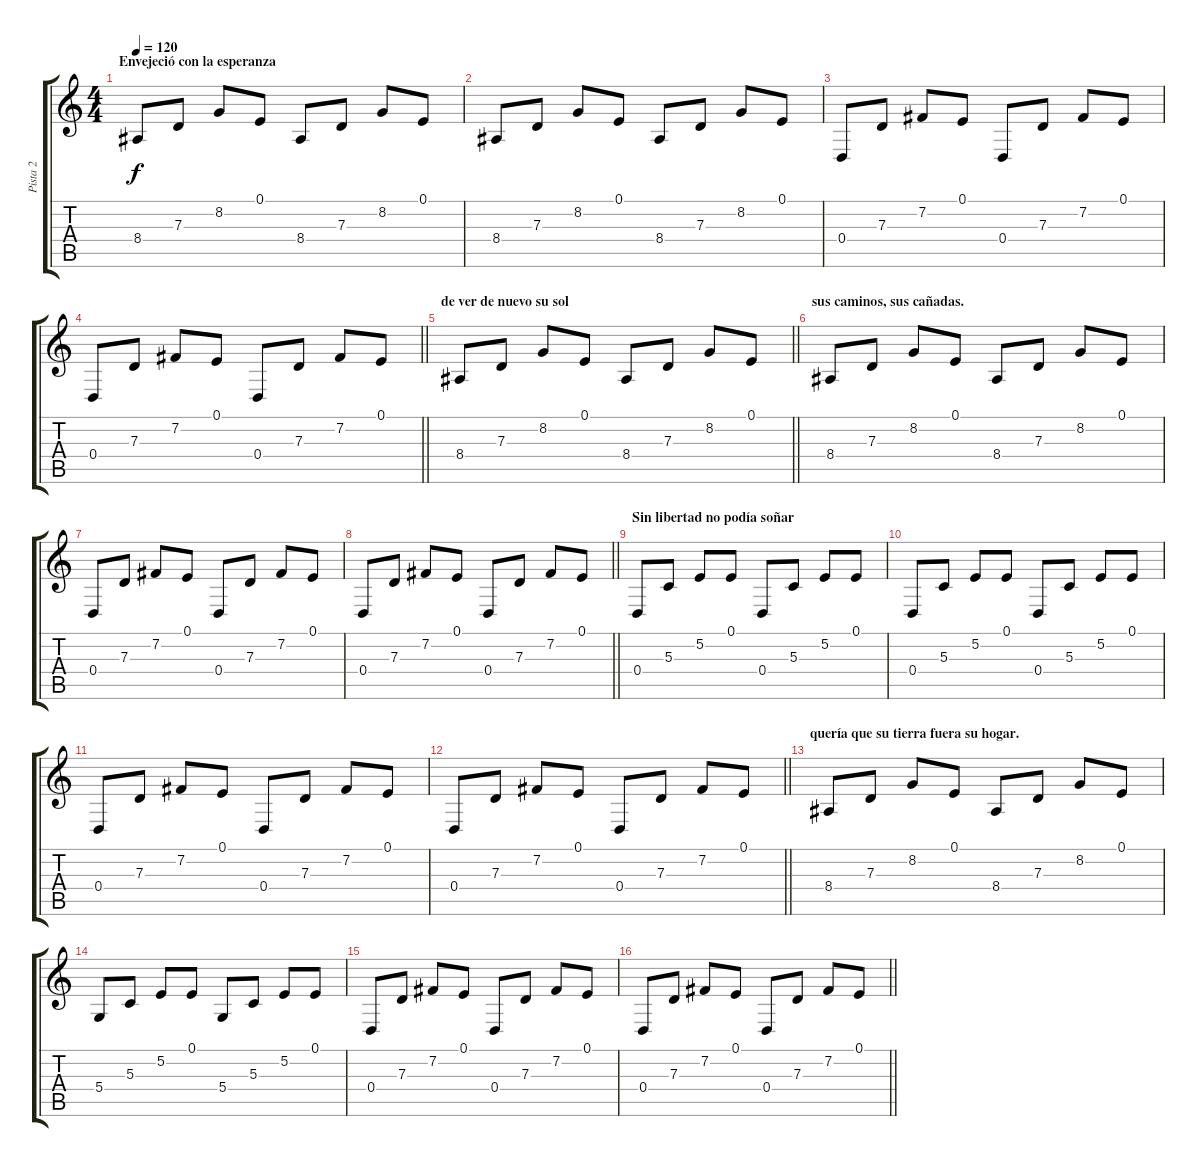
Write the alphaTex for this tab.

\track ("Pista 2" "Pista 2") {instrument tremolostrings}
\staff {score tabs}
\tuning (E4 B3 G3 D3 A2 E2) {hide}
\ts (4 4)
\section ("" "Envejeció con la esperanza ")
\tempo 120
\clef g2
\ks c
8.4.8{dy f} 7.3.8 8.2.8 0.1.8 8.4.8 7.3.8 8.2.8 0.1.8 |
8.4.8 7.3.8 8.2.8 0.1.8 8.4.8 7.3.8 8.2.8 0.1.8 |
0.4.8 7.3.8 7.2.8 0.1.8 0.4.8 7.3.8 7.2.8 0.1.8 |
\barLineRight lightlight
0.4.8 7.3.8 7.2.8 0.1.8 0.4.8 7.3.8 7.2.8 0.1.8 |
\section ("" "de ver de nuevo su sol ")
\barLineRight lightlight
8.4.8 7.3.8 8.2.8 0.1.8 8.4.8 7.3.8 8.2.8 0.1.8 |
\section ("" "sus caminos, sus cañadas.")
8.4.8 7.3.8 8.2.8 0.1.8 8.4.8 7.3.8 8.2.8 0.1.8 |
0.4.8 7.3.8 7.2.8 0.1.8 0.4.8 7.3.8 7.2.8 0.1.8 |
\barLineRight lightlight
0.4.8 7.3.8 7.2.8 0.1.8 0.4.8 7.3.8 7.2.8 0.1.8 |
\section ("" "Sin libertad no podía soñar ")
0.4.8 5.3.8 5.2.8 0.1.8 0.4.8 5.3.8 5.2.8 0.1.8 |
0.4.8 5.3.8 5.2.8 0.1.8 0.4.8 5.3.8 5.2.8 0.1.8 |
0.4.8 7.3.8 7.2.8 0.1.8 0.4.8 7.3.8 7.2.8 0.1.8 |
\barLineRight lightlight
0.4.8 7.3.8 7.2.8 0.1.8 0.4.8 7.3.8 7.2.8 0.1.8 |
\section ("" "quería que su tierra fuera su hogar.")
8.4.8 7.3.8 8.2.8 0.1.8 8.4.8 7.3.8 8.2.8 0.1.8 |
5.4.8 5.3.8 5.2.8 0.1.8 5.4.8 5.3.8 5.2.8 0.1.8 |
0.4.8 7.3.8 7.2.8 0.1.8 0.4.8 7.3.8 7.2.8 0.1.8 |
\barLineRight lightlight
0.4.8 7.3.8 7.2.8 0.1.8 0.4.8 7.3.8 7.2.8 0.1.8
